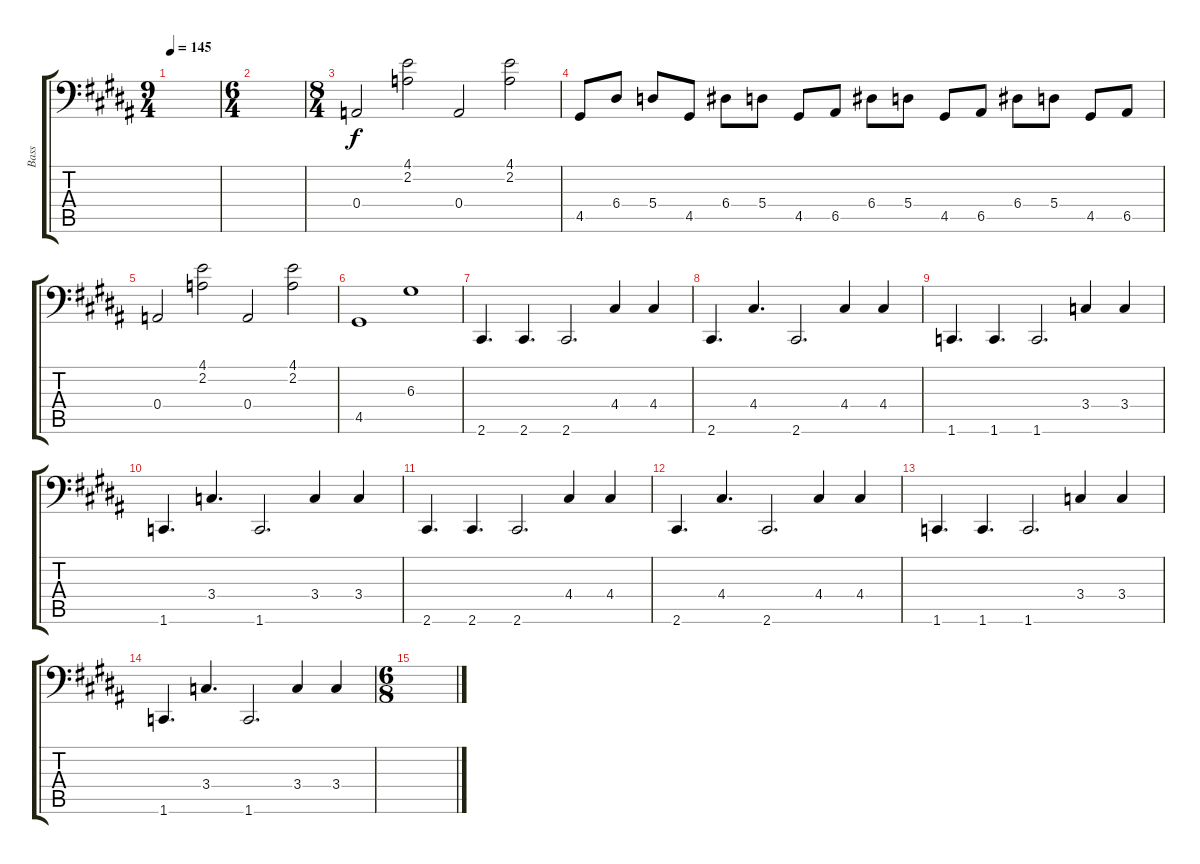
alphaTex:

\track ("Bass" "Bass") {instrument electricbassfinger}
\staff {score tabs}
\tuning (C3 G2 D2 A1 E1 B0) {hide}
\ts (9 4)
\tempo 145
\clef f4
\ks g#minor
|
\ts (6 4)
|
\ts (8 4)
0.4.2 (4.1 2.2).2 0.4.2 (4.1 2.2).2 |
4.5.8 6.4.8 5.4.8 4.5.8 6.4.8 5.4.8 4.5.8 6.5.8 6.4.8 5.4.8 4.5.8 6.5.8 6.4.8 5.4.8 4.5.8 6.5.8 |
0.4.2 (4.1 2.2).2 0.4.2 (4.1 2.2).2 |
4.5.1 6.3.1 |
2.6.4{d} 2.6.4{d} 2.6.2{d} 4.4.4 4.4.4 |
2.6.4{d} 4.4.4{d} 2.6.2{d} 4.4.4 4.4.4 |
1.6.4{d} 1.6.4{d} 1.6.2{d} 3.4.4 3.4.4 |
1.6.4{d} 3.4.4{d} 1.6.2{d} 3.4.4 3.4.4 |
2.6.4{d} 2.6.4{d} 2.6.2{d} 4.4.4 4.4.4 |
2.6.4{d} 4.4.4{d} 2.6.2{d} 4.4.4 4.4.4 |
1.6.4{d} 1.6.4{d} 1.6.2{d} 3.4.4 3.4.4 |
1.6.4{d} 3.4.4{d} 1.6.2{d} 3.4.4 3.4.4 |
\ts (6 8)
